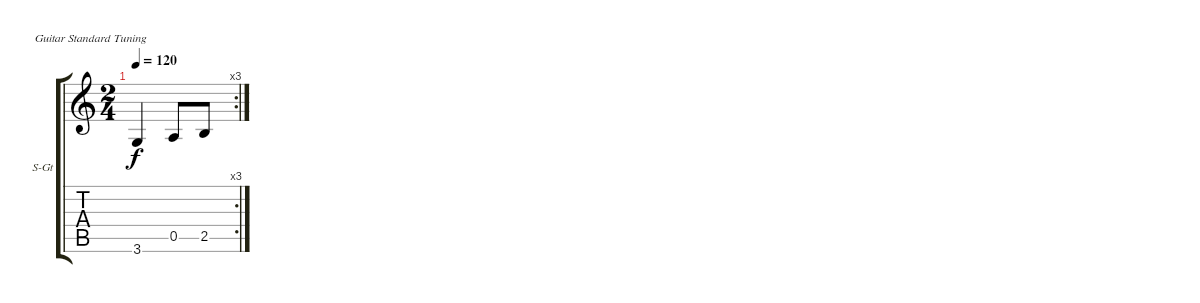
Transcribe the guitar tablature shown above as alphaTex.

\bracketExtendMode groupsimilarinstruments
\firstSystemTrackNameOrientation horizontal
\otherSystemsTrackNameOrientation horizontal
\track ("Stefan Grossman" "S-Gt") {instrument acousticguitarsteel}
\staff {score tabs}
\tuning (E4 B3 G3 D3 A2 E2)
\rc 3
\ts (2 4)
\tempo 120
\clef g2
\ks c
3.6{t}.4{dy f} 0.5.8 2.5.8
